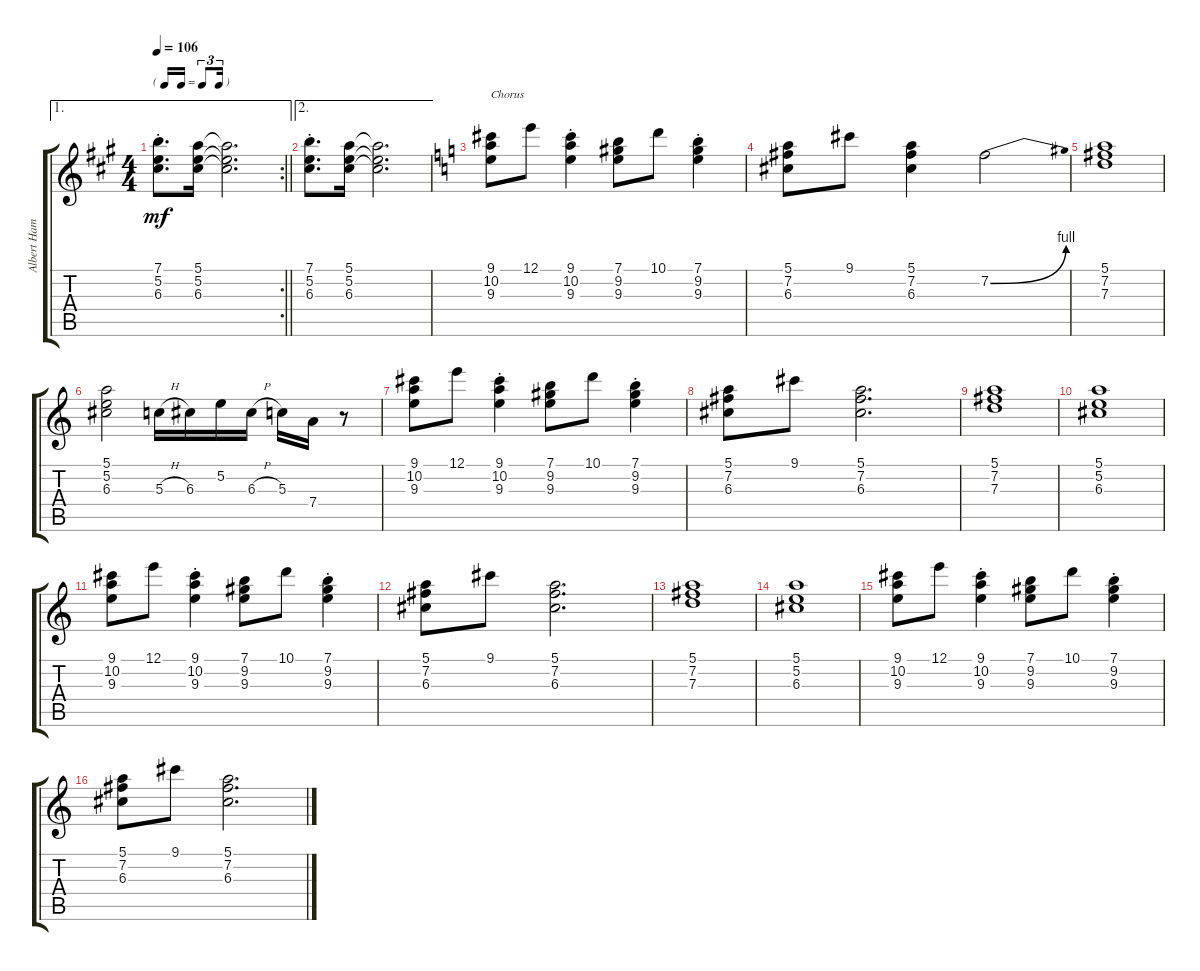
\track ("Albert Hammond Jr." "Albert Ham") {instrument electricguitarclean}
\staff {score tabs}
\tuning (E4 B3 G3 D3 A2 E2) {hide}
\ae 1
\rc 2
\ts (4 4)
\tf triplet16th
\tempo 106
\clef g2
\barLineRight lightlight
\ks a
(7.1{st} 5.2{st} 6.3{st}).8{d dy mf} (5.1 5.2 6.3).16 (5.1{t} 5.2{t} 6.3{t}).2{d} |
\ae 2
(7.1{st} 5.2{st} 6.3{st}).8{d} (5.1 5.2 6.3).16 (5.1{t} 5.2{t} 6.3{t}).2{d} |
\ks c
(9.1 10.2 9.3).8{txt "Chorus"} 12.1.8 (9.1{st} 10.2{st} 9.3{st}).4 (7.1 9.2 9.3).8 10.1.8 (7.1{st} 9.2{st} 9.3{st}).4 |
(5.1 7.2 6.3).8 9.1.8 (5.1 7.2 6.3).4 7.2{be (bend 0 0 60 4)}.2 |
(5.1 7.2 7.3).1 |
(5.1 5.2 6.3).2 5.3{h}.16 6.3.16 5.2.16 6.3{h}.16 5.3.16 7.4.16 r.8 |
(9.1 10.2 9.3).8 12.1.8 (9.1{st} 10.2{st} 9.3{st}).4 (7.1 9.2 9.3).8 10.1.8 (7.1{st} 9.2{st} 9.3{st}).4 |
(5.1 7.2 6.3).8 9.1.8 (5.1 7.2 6.3).2{d} |
(5.1 7.2 7.3).1 |
(5.1 5.2 6.3).1 |
(9.1 10.2 9.3).8 12.1.8 (9.1{st} 10.2{st} 9.3{st}).4 (7.1 9.2 9.3).8 10.1.8 (7.1{st} 9.2{st} 9.3{st}).4 |
(5.1 7.2 6.3).8 9.1.8 (5.1 7.2 6.3).2{d} |
(5.1 7.2 7.3).1 |
(5.1 5.2 6.3).1 |
(9.1 10.2 9.3).8 12.1.8 (9.1{st} 10.2{st} 9.3{st}).4 (7.1 9.2 9.3).8 10.1.8 (7.1{st} 9.2{st} 9.3{st}).4 |
(5.1 7.2 6.3).8 9.1.8 (5.1 7.2 6.3).2{d}
